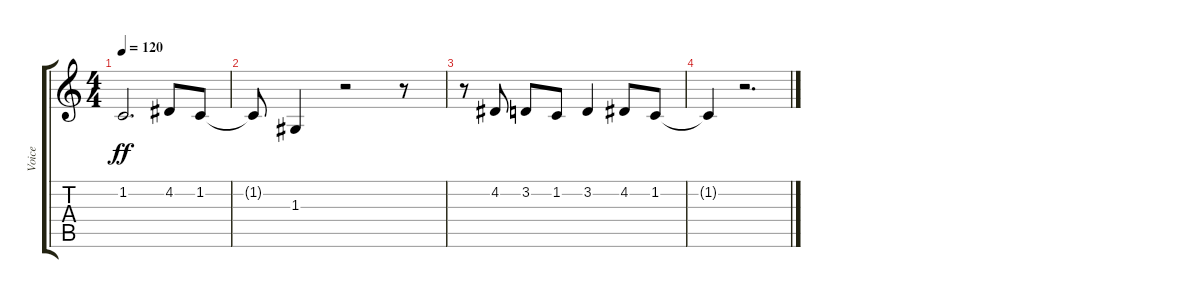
\track ("Voice" "Voice") {instrument pad7halo}
\staff {score tabs}
\tuning (E4 B3 G3 D3 A2 E2) {hide}
\ts (4 4)
\tempo 120
\clef g2
\ks c
1.2.2{d dy ff} 4.2.8 1.2.8 |
1.2{t}.8 1.3.4 r.2 r.8 |
r.8 4.2.8 3.2.8 1.2.8 3.2.4 4.2.8 1.2.8 |
1.2{t}.4 r.2{d}
